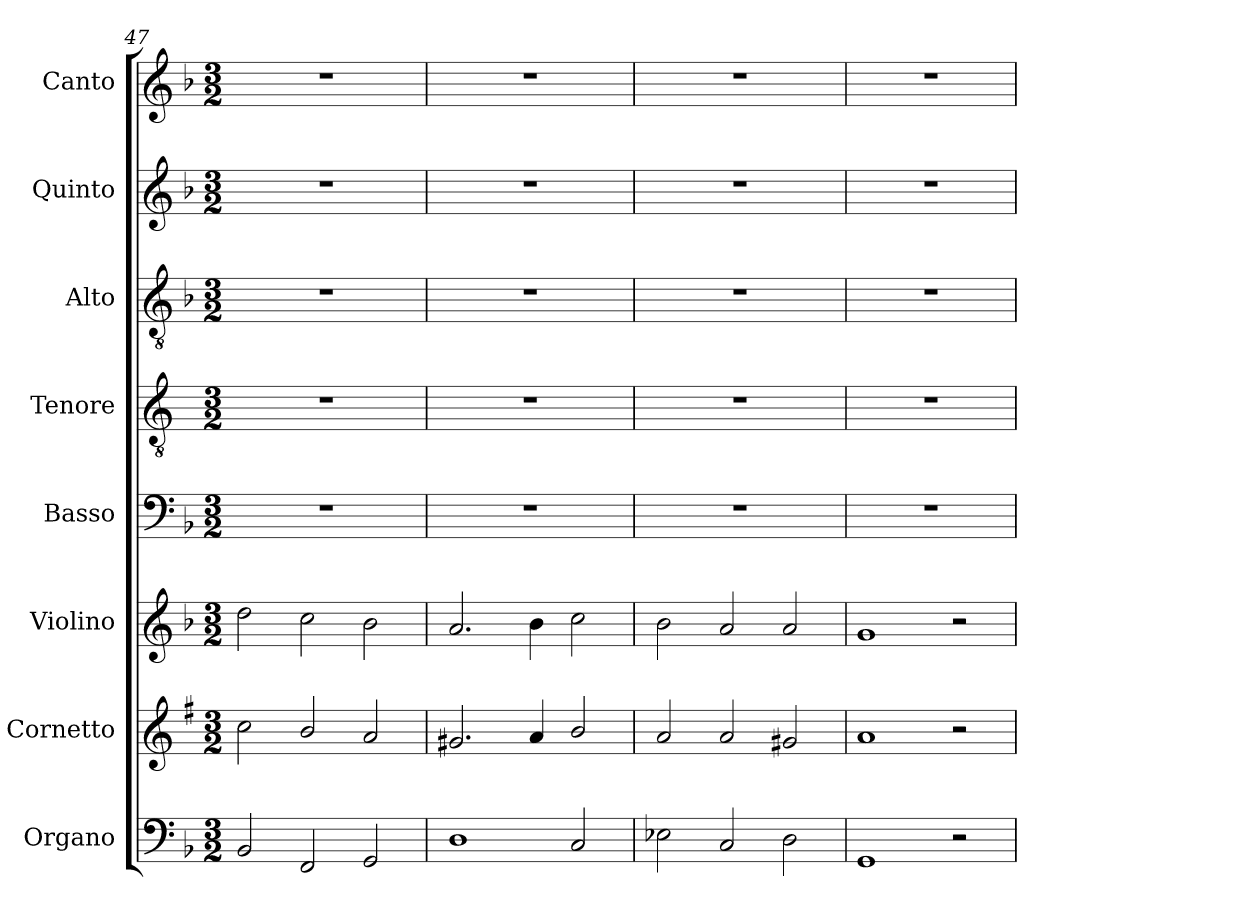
**kern	**kern	**kern	**kern	**kern	**kern	**kern	**kern
*part8	*part7	*part6	*part5	*part4	*part3	*part2	*part1
*staff8	*staff7	*staff6	*staff5	*staff4	*staff3	*staff2	*staff1
*I"Organo	*I"Cornetto	*I"Violino	*I"Basso	*I"Tenore	*I"Alto	*I"Quinto	*I"Canto
*I'Or	*I'Cto.	*I'Vln.	*I'B	*I'T	*I'A	*	*I'C
*clefF4	*clefG2	*clefG2	*clefF4	*clefGv2	*clefGv2	*clefG2	*clefG2
*	*ITrd1c2	*	*	*ITrd4c7	*	*	*
*k[b-]	*k[b-]	*k[b-]	*k[b-]	*k[b-]	*k[b-]	*k[b-]	*k[b-]
*F:	*F:	*F:	*F:	*F:	*F:	*F:	*F:
*M3/2	*M3/2	*M3/2	*M3/2	*M3/2	*M3/2	*M3/2	*M3/2
=47	=47	=47	=47	=47	=47	=47	=47
2BB-/	2b-\	2dd\	1.r	1.r	1.r	1.r	1.r
2FF/	2a/	2cc\	.	.	.	.	.
2GG/	2g/	2b-\	.	.	.	.	.
=48	=48	=48	=48	=48	=48	=48	=48
1D	2.f#X/	2.a/	1.r	1.r	1.r	1.r	1.r
.	4g/	4b-\	.	.	.	.	.
2C/	2a/	2cc\	.	.	.	.	.
=49	=49	=49	=49	=49	=49	=49	=49
2E-X\	2g/	2b-\	1.r	1.r	1.r	1.r	1.r
2C/	2g/	2a/	.	.	.	.	.
2D\	2f#X/	2a/	.	.	.	.	.
=50	=50	=50	=50	=50	=50	=50	=50
1GG	1g	1g	1.r	1.r	1.r	1.r	1.r
2r	2r	2r	.	.	.	.	.
=	=	=	=	=	=	=	=
*-	*-	*-	*-	*-	*-	*-	*-
